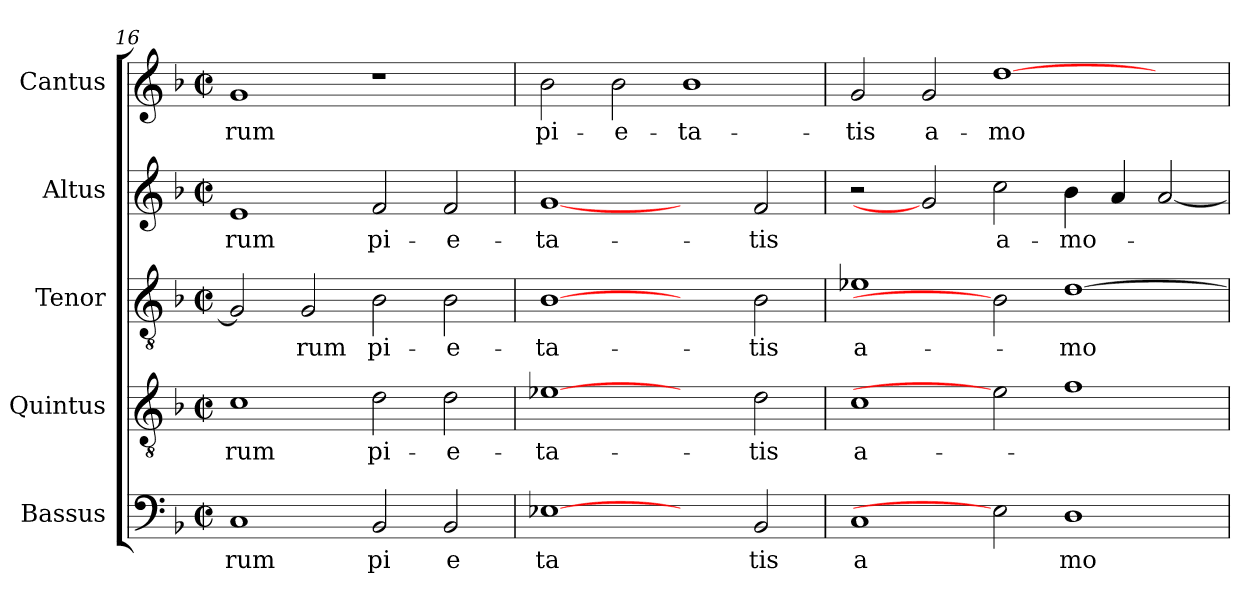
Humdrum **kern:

**kern	**text	**kern	**text	**kern	**text	**kern	**text	**kern	**text
*part5	*part5	*part4	*part4	*part3	*part3	*part2	*part2	*part1	*part1
*staff5	*staff5	*staff4	*staff4	*staff3	*staff3	*staff2	*staff2	*staff1	*staff1
*I"Bassus	*	*I"Quintus	*	*I"Tenor	*	*I"Altus	*	*I"Cantus	*
*clefF4	*	*clefGv2	*	*clefGv2	*	*clefG2	*	*clefG2	*
*k[b-]	*	*k[b-]	*	*k[b-]	*	*k[b-]	*	*k[b-]	*
*F:	*	*F:	*	*F:	*	*F:	*	*F:	*
*M2/2	*	*M2/2	*	*M2/2	*	*M2/2	*	*M2/2	*
*met(c|)	*	*met(c|)	*	*met(c|)	*	*met(c|)	*	*met(c|)	*
=16	=16	=16	=16	=16	=16	=16	=16	=16	=16
!	!LO:LY:b:cj	!	!LO:LY:b:cj	!	!	!	!LO:LY:b:cj	!	!LO:LY:b:cj
1C	rum	1c	-rum	2G/]	.	1e	-rum	1g	-rum
!	!	!	!	!	!LO:LY:b:cj	!	!	!	!
.	.	.	.	2G/	-rum	.	.	.	.
!	!LO:LY:b:cj	!	!LO:LY:b:cj	!	!LO:LY:b:cj	!	!LO:LY:b:cj	!	!
2BB-/	pi	2d\	pi-	2B-\	pi-	2f/	pi-	1r	.
!	!LO:LY:b:cj	!	!LO:LY:b:cj	!	!LO:LY:b:cj	!	!LO:LY:b:cj	!	!
2BB-/	e	2d\	-e-	2B-\	-e-	2f/	-e-	.	.
=17	=17	=17	=17	=17	=17	=17	=17	=17	=17
!	!LO:LY:b:cj	!	!LO:LY:b:cj	!	!LO:LY:b:cj	!	!LO:LY:b:cj	!	!LO:LY:b:cj
[1E-	ta	[1e-X	-ta-	[1B-	-ta-	[1g	-ta-	2b-\	pi-
!	!	!	!	!	!	!	!	!	!LO:LY:b:cj
.	.	.	.	.	.	.	.	2b-\	-e-
!	!	!	!	!	!	!	!	!	!LO:LY:b:cj
2ryy	.	2ryy	.	2ryy	.	2ryy	.	1b-	-ta-
!	!LO:LY:b:cj	!	!LO:LY:b:cj	!	!LO:LY:b:cj	!	!LO:LY:b:cj	!	!
2BB-/	tis	2d\	-tis	2B-\	-tis	2f/	-tis	.	.
=18	=18	=18	=18	=18	=18	=18	=18	=18	=18
!	!LO:LY:b:cj	!	!LO:LY:b:rj	!	!LO:LY:b:cj	!	!	!	!LO:LY:b:cj
1C	a	1c	a-	1e-	a-	2r	.	2g/	-tis
!	!	!	!	!	!	!	!	!	!LO:LY:b:cj
.	.	.	.	.	.	2g]	.	2g/	a-
!	!	!	!	!	!	!	!LO:LY:b:cj	!	!LO:LY:b:cj
2E-]	.	2e-]	.	2B-]	.	2cc\	a-	[>1dd	-mo-
!	!LO:LY:b:cj	!	!	!	!LO:LY:b:cj	!	!LO:LY:b	!	!
1D	mo	1f	.	[>1d	-mo-	4b-\	-mo-	.	.
.	.	.	.	.	.	4a/	.	.	.
.	.	.	.	.	.	[<2a/	.	2ryy	.
=	=	=	=	=	=	=	=	=	=
*-	*-	*-	*-	*-	*-	*-	*-	*-	*-
